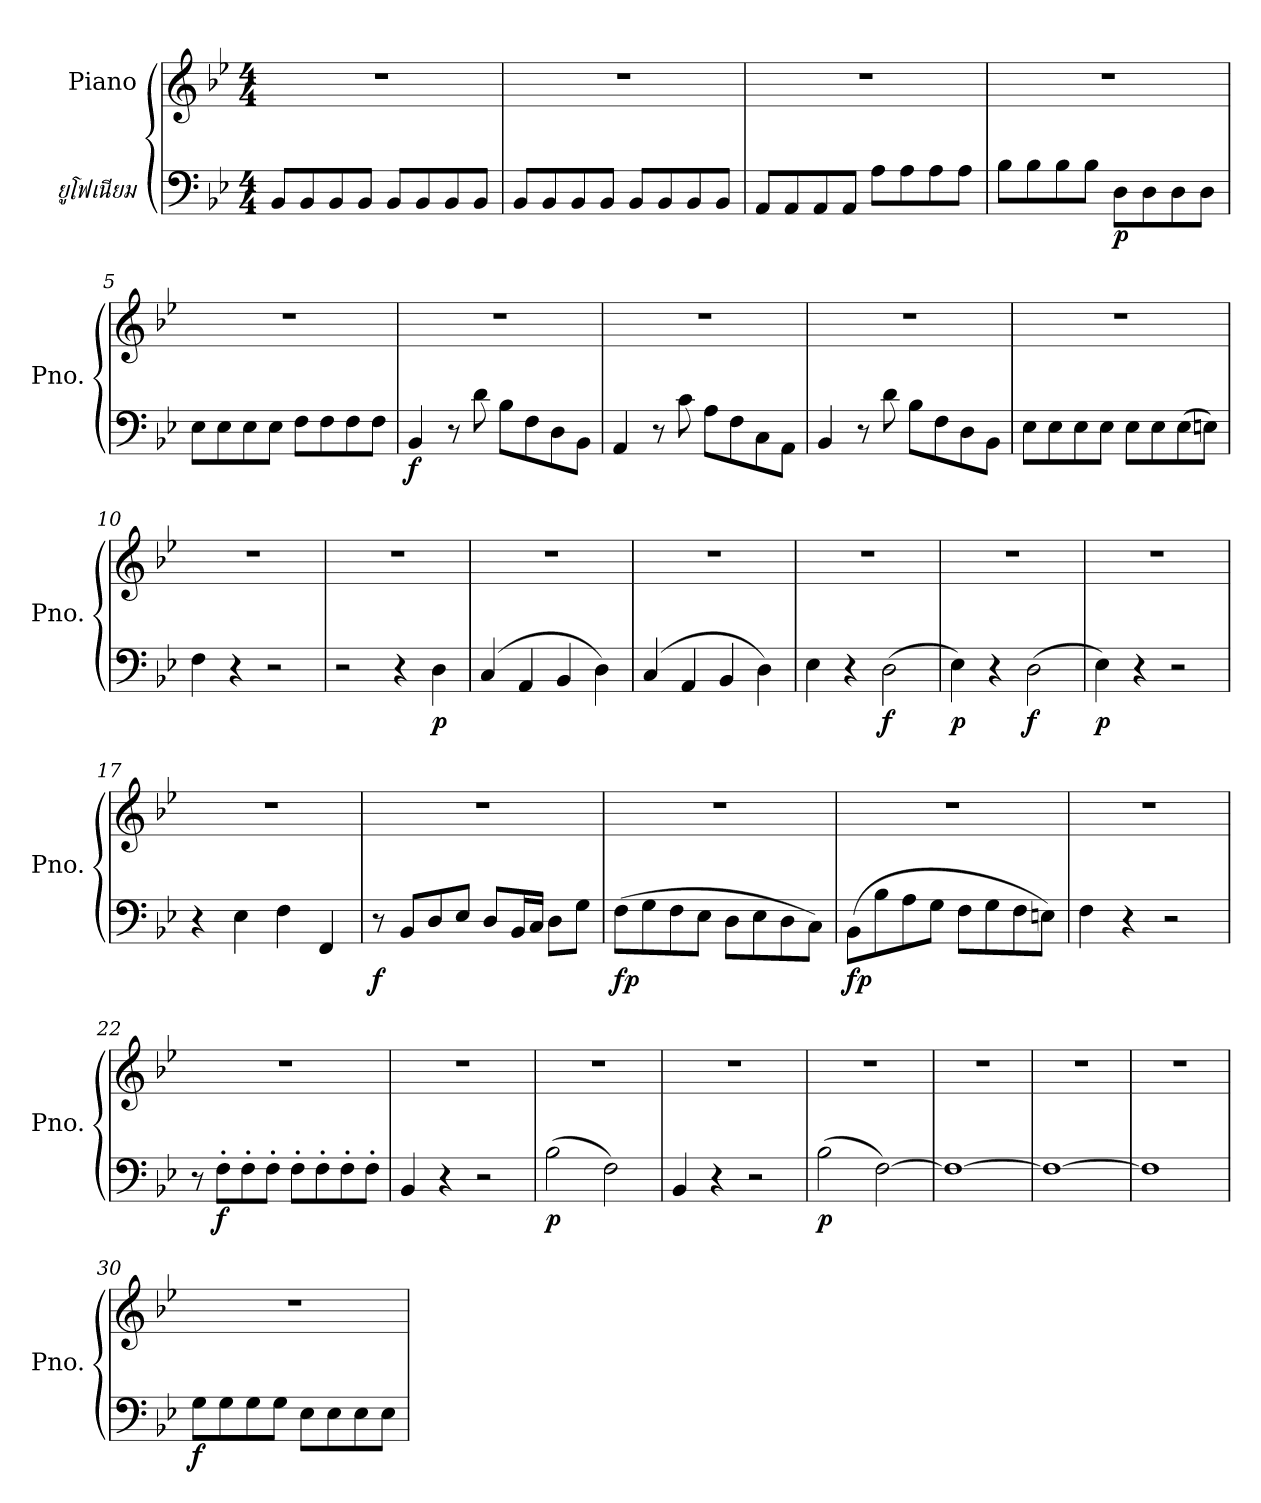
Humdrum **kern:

**kern	**dynam	**kern
*part2	*part2	*part1
*staff2	*staff2	*staff1
*I"ยูโฟเนียม	*	*I"Piano
*	*	*I'Pno.
*clefF4	*	*clefG2
*k[b-e-]	*	*k[b-e-]
*M4/4	*	*M4/4
=1	=1	=1
8BB-/L	.	1r
8BB-/	.	.
8BB-/	.	.
8BB-/J	.	.
8BB-/L	.	.
8BB-/	.	.
8BB-/	.	.
8BB-/J	.	.
=2	=2	=2
8BB-/L	.	1r
8BB-/	.	.
8BB-/	.	.
8BB-/J	.	.
8BB-/L	.	.
8BB-/	.	.
8BB-/	.	.
8BB-/J	.	.
=3	=3	=3
8AA/L	.	1r
8AA/	.	.
8AA/	.	.
8AA/J	.	.
8A\L	.	.
8A\	.	.
8A\	.	.
8A\J	.	.
=4	=4	=4
8B-\L	.	1r
8B-\	.	.
8B-\	.	.
8B-\J	.	.
!	!LO:DY:b	!
8D\L	p	.
8D\	.	.
8D\	.	.
8D\J	.	.
!!LO:LB:g=z
=5	=5	=5
8E-\L	.	1r
8E-\	.	.
8E-\	.	.
8E-\J	.	.
8F\L	.	.
8F\	.	.
8F\	.	.
8F\J	.	.
=6	=6	=6
!	!LO:DY:b	!
4BB-/	f	1r
8r	.	.
8d\	.	.
8B-\L	.	.
8F\	.	.
8D\	.	.
8BB-\J	.	.
=7	=7	=7
4AA/	.	1r
8r	.	.
8c\	.	.
8A\L	.	.
8F\	.	.
8C\	.	.
8AA\J	.	.
=8	=8	=8
4BB-/	.	1r
8r	.	.
8d\	.	.
8B-\L	.	.
8F\	.	.
8D\	.	.
8BB-\J	.	.
!!LO:LB:g=z
=9	=9	=9
8E-\L	.	1r
8E-\	.	.
8E-\	.	.
8E-\J	.	.
8E-\L	.	.
8E-\	.	.
(>8E-\	.	.
8En\J)	.	.
=10	=10	=10
4F\	.	1r
4r	.	.
2r	.	.
=11	=11	=11
2r	.	1r
4r	.	.
!	!LO:DY:b	!
4D\	p	.
=12	=12	=12
(>4C/	.	1r
4AA/	.	.
4BB-/	.	.
4D\)	.	.
!!LO:LB:g=z
=13	=13	=13
(>4C/	.	1r
4AA/	.	.
4BB-/	.	.
4D\)	.	.
=14	=14	=14
4E-\	.	1r
4r	.	.
!	!LO:DY:b	!
(>2D\	f	.
=15	=15	=15
!	!LO:DY:b	!
4E-\)	p	1r
4r	.	.
!	!LO:DY:b	!
(>2D\	f	.
=16	=16	=16
!	!LO:DY:b	!
4E-\)	p	1r
4r	.	.
2r	.	.
!!LO:LB:g=z
=17	=17	=17
4r	.	1r
4E-\	.	.
4F\	.	.
4FF/	.	.
=18	=18	=18
!	!LO:DY:b	!
8r	f	1r
8BB-/L	.	.
8D/	.	.
8E-/J	.	.
8D/L	.	.
16BB-/L	.	.
16C/JJ	.	.
8D\L	.	.
8G\J	.	.
=19	=19	=19
!	!LO:DY:b	!
(>8F\L	fp	1r
8G\	.	.
8F\	.	.
8E-\J	.	.
8D\L	.	.
8E-\	.	.
8D\	.	.
8C\J)	.	.
=20	=20	=20
!	!LO:DY:b	!
(>8BB-\L	fp	1r
8B-\	.	.
8A\	.	.
8G\J	.	.
8F\L	.	.
8G\	.	.
8F\	.	.
8En\J)	.	.
!!LO:LB:g=z
=21	=21	=21
4F\	.	1r
4r	.	.
2r	.	.
=22	=22	=22
8r	.	1r
!	!LO:DY:b	!
8F'\L	f	.
8F'\	.	.
8F'\J	.	.
8F'\L	.	.
8F'\	.	.
8F'\	.	.
8F'\J	.	.
=23	=23	=23
4BB-/	.	1r
4r	.	.
2r	.	.
=24	=24	=24
!	!LO:DY:b	!
(>2B-\	p	1r
2F\)	.	.
!!LO:LB:g=z
=25	=25	=25
4BB-/	.	1r
4r	.	.
2r	.	.
=26	=26	=26
!	!LO:DY:b	!
(>2B-\	p	1r
[2F\)	.	.
=27	=27	=27
1F_	.	1r
=28	=28	=28
1F_	.	1r
!!LO:LB:g=z
=29	=29	=29
1F]	.	1r
=30	=30	=30
!	!LO:DY:b	!
8G\L	f	1r
8G\	.	.
8G\	.	.
8G\J	.	.
8E-\L	.	.
8E-\	.	.
8E-\	.	.
8E-\J	.	.
=	=	=
*-	*-	*-
